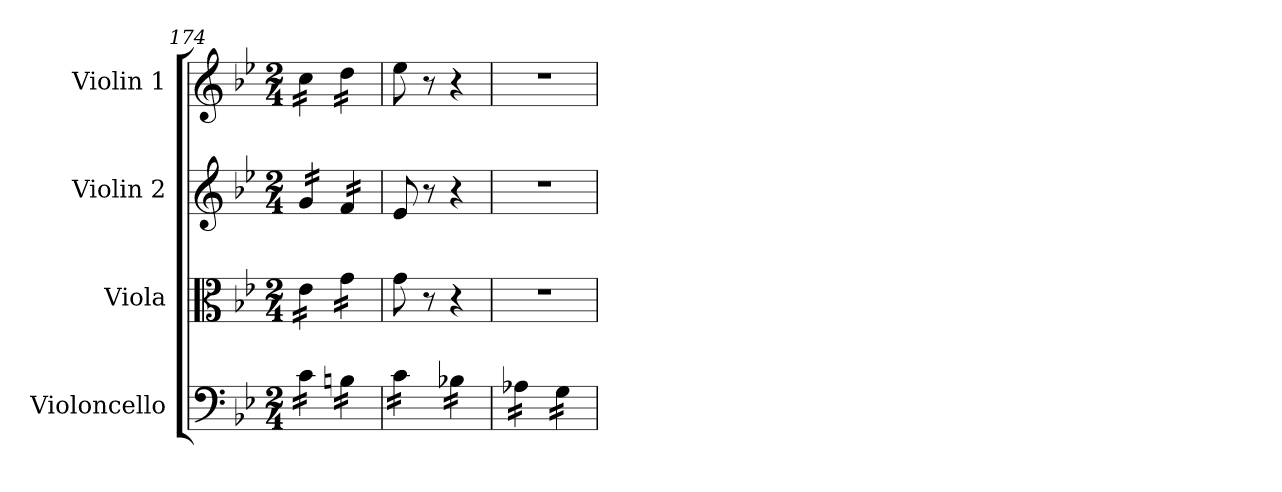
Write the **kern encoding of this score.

**kern	**kern	**kern	**kern
*part4	*part3	*part2	*part1
*staff4	*staff3	*staff2	*staff1
*I"Violoncello	*I"Viola	*I"Violin 2	*I"Violin 1
*I'Vc	*I'Vla	*I'Vln	*I'Vln
*clefF4	*clefC3	*clefG2	*clefG2
*k[b-e-]	*k[b-e-]	*k[b-e-]	*k[b-e-]
*M2/4	*M2/4	*M2/4	*M2/4
=174	=174	=174	=174
*tremolo	*	*	*
*	*tremolo	*	*
*	*	*tremolo	*
*	*	*	*tremolo
16c\LL	16e-\LL	16g/LL	16cc\LL
16c\	16e-\	16g/	16cc\
16c\	16e-\	16g/	16cc\
16c\JJ	16e-\JJ	16g/JJ	16cc\JJ
16Bn\LL	16g\LL	16f/LL	16dd\LL
16Bn\	16g\	16f/	16dd\
16Bn\	16g\	16f/	16dd\
16Bn\JJ	16g\JJ	16f/JJ	16dd\JJ
*	*	*	*Xtremolo
*	*	*Xtremolo	*
*	*Xtremolo	*	*
=175	=175	=175	=175
16c\LL	8g\	8e-/	8ee-\
16c\	.	.	.
16c\	8r	8r	8r
16c\JJ	.	.	.
16B-X\LL	4r	4r	4r
16B-X\	.	.	.
16B-X\	.	.	.
16B-X\JJ	.	.	.
=176	=176	=176	=176
16A-X\LL	2r	2r	2r
16A-X\	.	.	.
16A-X\	.	.	.
16A-X\JJ	.	.	.
16G\LL	.	.	.
16G\	.	.	.
16G\	.	.	.
16G\JJ	.	.	.
*Xtremolo	*	*	*
=	=	=	=
*-	*-	*-	*-
